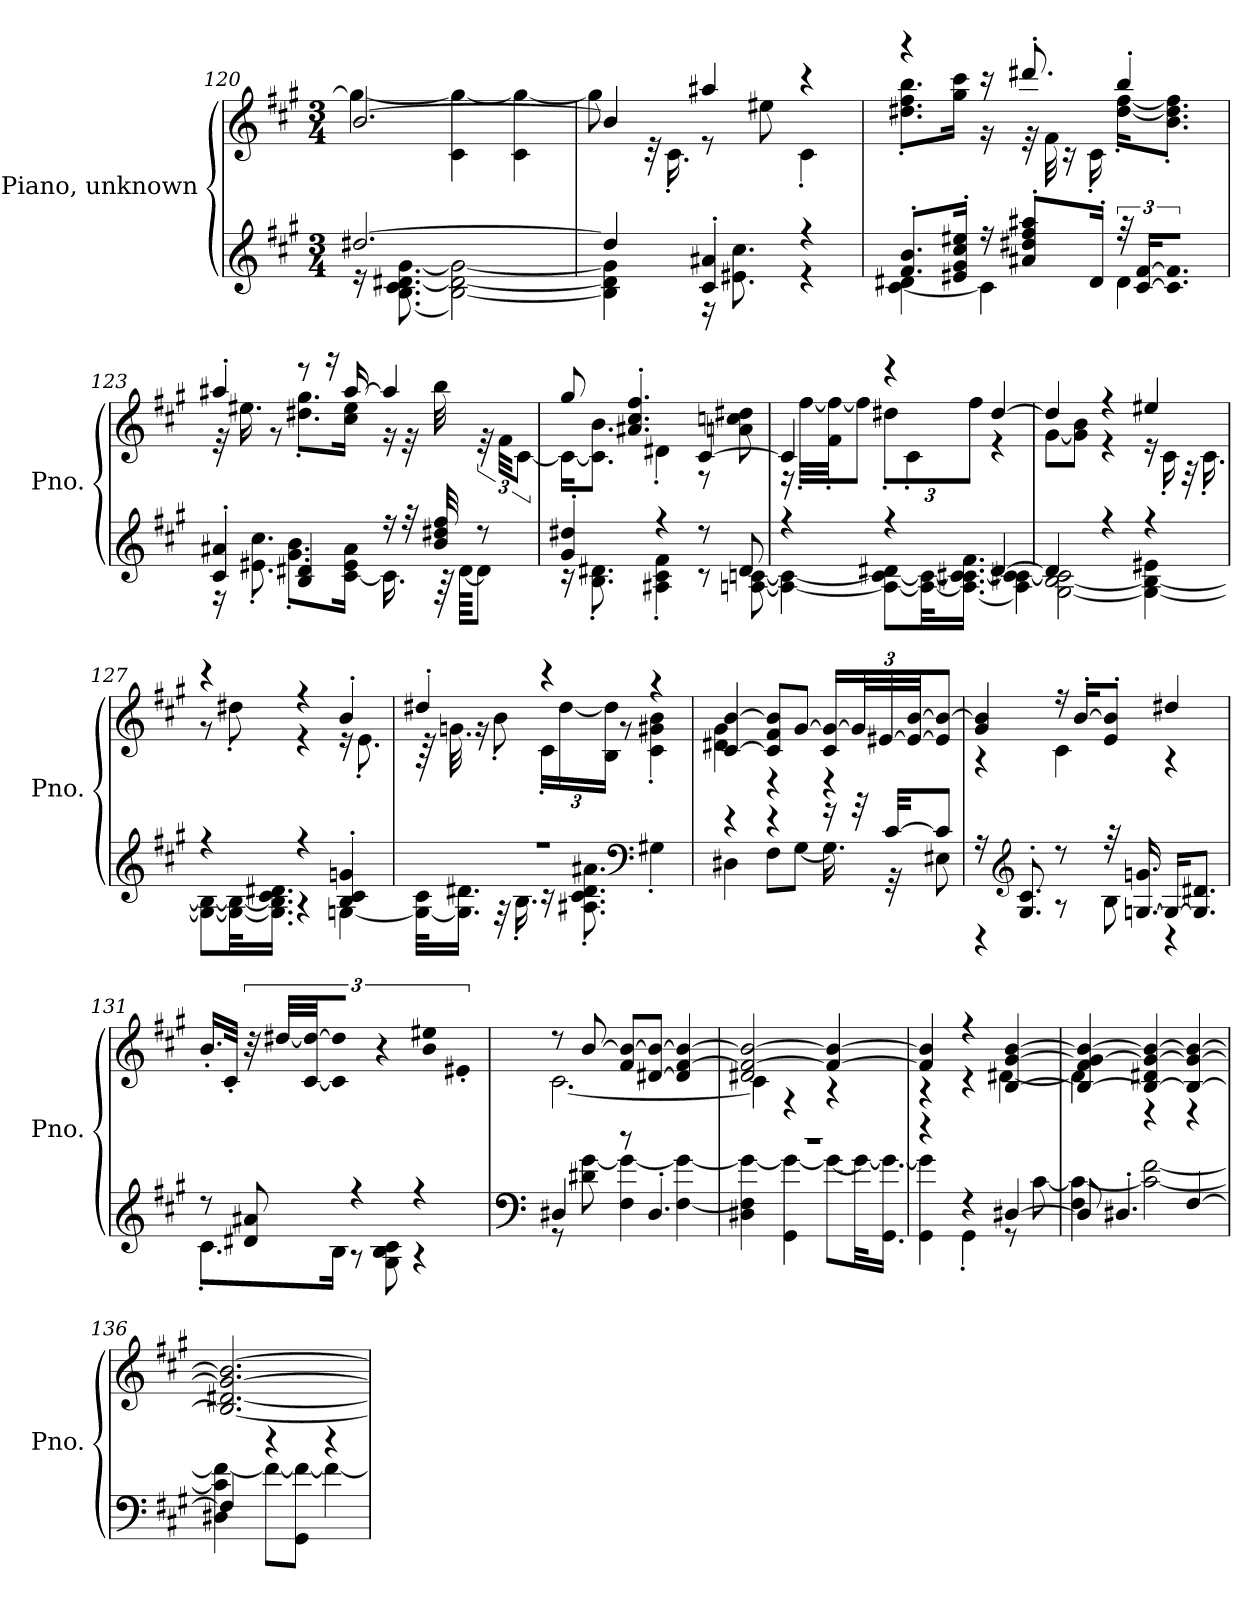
**kern	**kern
*part1	*part1
*staff2	*staff1
*I"Piano, unknown	*
*I'Pno.	*
*clefG2	*clefG2
*k[f#c#g#]	*k[f#c#g#]
*M3/4	*M3/4
=120	=120
*^	*^
[2.dd#X/	16r	[2.b/	4gg#\_
.	[8.B\ 8.c#\ [8.d#X\ [8.g#\	.	.
.	2B\_ 2d#\_ 2g#\_	.	4c#\ 4gg#\_
.	.	.	4c#\ 4gg#\_
=121	=121	=121	=121
4dd#/]	4B\] 4d#\] 4g#\]	4b/]	8gg#\]
.	.	.	32r
.	.	.	16.c#'\
4c#/' 4a#X/'	16r	4aa#X/	8r
.	8.e#X\ 8.cc#\	.	.
.	.	.	8ee#X\
4r	4r	4r	4c#'\
!!LO:LB:g=z	!!
=122	=122	=122	=122
8.f#/' 8.b/'L	[4c#\ 4d#X\	4r	8.dd#X\' 8.ff#\' 8.bb\'L
16e#X/' 16g#/' 16cc#/' 16ee#X/'Jk	.	.	16gg#\ 16ccc#\Jk
16r	4c#\]	16r	16r
8a#X/' 8dd#X/' 8ff#/' 8aa#X/'L	.	8.ddd#X'/	32r
.	.	.	32f#\
.	.	.	16r
16d#'/Jk	.	.	16c#'\
48r	4d#\	4bb'/	[16dd#\' [16ff#\'KL
[24c#/ [24f#/KL	.	.	.
8.c#/] 8.f#/]J	.	.	8.b\' 8.dd#\]' 8.ff#\]'J
=123	=123	=123	=123
4c#/' 4a#X/'	16r	4aa#X'/	32r
.	.	.	16.ee#X\
.	8.e#X\' 8.cc#\'	.	.
.	.	.	8r
4B/ 4d#X/	8.g#\' 8.b\'L	8r	8.dd#X\' 8.gg#\'L
.	.	16r	.
.	[16c#\ 16e#\ 16a#\Jk	[16aa#/	16cc#\ 16ee#\Jk
16r	16.c#\]	4aa#/]	16r
32r	.	.	32r
32b/ 32dd#X/ 32ff#/	64r	.	32bb\
.	[64d#\KKKL	.	.
8r	8d#\J]	.	48r
.	.	.	48f#\KKL
.	.	.	[12c#\J
!!LO:LB:g=z	!!
=124	=124	=124	=124
4g#/' 4dd#X/'	16r	8gg#/	16c#\KL_
.	8.B\' 8.d#X\'	.	8.c#\] 8.b\J
.	.	4.a#X/' 4.cc#/' 4.ff#/'	.
4r	4A#X\' 4c#\' 4f#\'	.	4d#X'\
8r	8r	[4c#/	8r
8d#/	[8An\ [8cn\	.	8an\ 8ccn\ 8dd#X\
=125	=125	=125	=125
4r	4A\_ 4c\_	4c#/]	16r
.	.	.	[32ff#'\LLL
.	.	.	32f#\' 32ff#\_'JJ
.	.	.	8ff#\J]
*	*	*	*Xbrackettup
4r	8A\_ 8c\_ 8d#X\L	4r	12dd#X'\L
.	.	.	12c#'\
.	32A\_ 32c\_KL	.	.
.	16.A\_ 16.c\_ 16.c#X\ 16.f#\JJ	.	.
.	.	.	12ff#\J
[4d#/	4A\] 4c\] [4c#X\	[4dd#/	4r
=126	=126	=126	=126
4d#/]	[2G#\ [2B\ 2c#\]	4dd#/]	[8g#\L
.	.	.	8g#\] 8b\J
4r	.	4r	4r
4r	4G#\_ 4B\_ 4e#X\	4ee#X/	16r
.	.	.	16c#'\
.	.	.	32r
.	.	.	16.c#'\
!!LO:LB:g=z	!!
=127	=127	=127	=127
4r	8G#\_ 8B\_L	4r	8r
.	32G#\_ 32B\_KL	.	8dd#X'\
.	16.G#\] 16.B\] 16.c#\ 16.d#X\JJ	.	.
4r	4r	4r	4r
4B/' 4c#/' 4gn/'	[4Gn\	4b'/	16r
.	.	.	8.e'\
=128	=128	=128	=128
2.r	32G\_ 32c#\KLL	4dd#X'/	64r
.	.	.	32.gn\
.	16.G\] 16.d#X\JJ	.	.
.	.	.	16r
.	32r	.	8b'\
.	16.B'\	.	.
.	16r	4r	24c#'\LL
.	.	.	[24dd#\
.	8.A#X\' 8.c#\' 8.d#\' 8.a#X\'	.	.
.	.	.	24B\ 24dd#\]JJ
.	.	.	8r
*clefF4	*	*	*
.	4G#X'\	4r	4c#\' 4g#X\' 4b\'
=129	=129	=129	=129
4r	4D#X\	[4c#/ [4b/	4d#X\ 4g#\
4r	8F#\L	8c#/] 8f#/ 8b/]L	4r
.	[8G#\J	[8g#/J	.
16r	16.G#\]	16c#/ 16g#/_LL	4r
32r	.	48g#/L]	.
.	.	[48e#X/	.
[32c#/KKL	32r	.	.
.	.	48e#/_ [48b/JJ	.
8c#/J]	8E#X\	8e#/] 8b/_J	.
!!LO:LB:g=z	!!
=130	=130	=130	=130
16r	4r	4g#/ 4b/]	4r
*clefG2	*	*	*
8.G#/' 8.c#/'	.	.	.
8r	8r	16r	4c#\
.	.	[16b'/KL	.
32r	8B\	8e/' 8b/]'J	.
[16.Gn/ 16.gn/	.	.	.
16G/KL_	4r	4dd#X/	4r
8.G/] 8.d#X/J	.	.	.
*	*	*v	*v
=131	=131	=131
8r	8.c#'\L	16.b'/LL
.	.	32c#'/JJk
*	*	*brackettup
8d#X/ 8a#X/	.	48r
.	.	[48dd#X/LLL
.	.	[48c#/ 48dd#/_J
.	16B\Jk	16c#/] 16dd#/]JJ
4r	8r	8r
.	8G#\ 8B\ 8c#\	8b\ 8ee#X\
4r	4r	4e#X'/
=132	=132	=132
*clefF4	*	*
*	*	*^
4D#X/	8r	8r	[2.c#\
.	8d#X\ [8g#\	[8b/	.
8r	4F#\ 4g#\_	8f#/ 8b/_L	.
4.D#'/	.	[8d#X/ 8b/_J	.
.	[4F#\ 4g#\_	4d#/] [4f#/ 4b/_	.
!!LO:LB:g=z	!!
=133	=133	=133	=133
2.r	4D#X\ 4F#\] 4g#\_	2d#X/ 2f#/_ 2b/_	4c#\]
.	4GG#\ 4g#\_	.	4r
.	8g#\L_	4f#/_ 4b/_	4r
.	32g#\KL_	.	.
.	16.GG#\ 16.g#\_JJ	.	.
=134	=134	=134	=134
4r	4GG#\ 4g#\]	4f#/] 4b/]	4r
4r	4GG#'\	4r	4r
[4D#X/	8r	[4B/ [4g#/ [4b/	[4d#X\
.	[8c#\	.	.
=135	=135	=135	=135
8D#/]	4F#\ 4c#\_	4B/_ 4f#/ 4g#/_ 4b/_	4d#\]
4.D#X'/	.	.	.
.	2c#\_ [2f#\	4B/_ 4d#X/ 4g#/_ 4b/_	4r
[4F#/	.	4B/_ 4g#/_ 4b/_	4r
*	*	*v	*v
=136	=136	=136
4F#/]	4D#X\ 4c#\] 4f#\_	2.B/_ [2.d#X/ 2.g#/_ 2.b/_
4r	8f#\L_	.
.	8GG#\ 8f#\_J	.
4r	4f#\_	.
*v	*v	*
=	=
*-	*-
